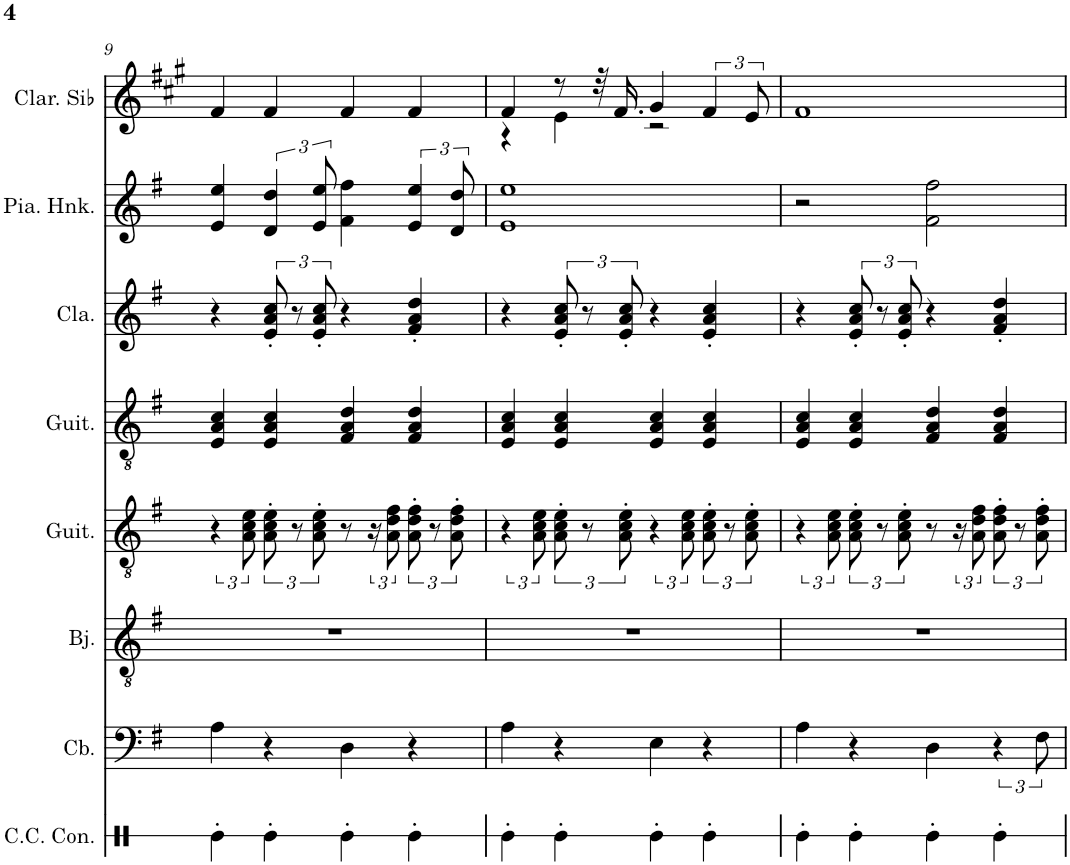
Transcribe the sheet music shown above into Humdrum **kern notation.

**kern	**kern	**kern	**kern	**kern	**kern	**kern	**kern
*part8	*part7	*part6	*part5	*part4	*part3	*part2	*part1
*staff8	*staff7	*staff6	*staff5	*staff4	*staff3	*staff2	*staff1
*I"Caisse claire de concert, Woodblock	*I"Contrebasse, Acou Bass	*I"Banjo, Banjo	*I"Guitare acoustique, SteelStrGuitar	*I"Guitare acoustique, Jazz Guitar	*I"Clavecin, Harpschord	*I"Piano Honky Tonk, Honky-tonk Piano	*I"Clarinette en Sib
*I'C.C. Con.	*I'Cb.	*I'Bj.	*I'Guit.	*I'Guit.	*I'Cla.	*I'Pia. Hnk.	*I'Clar. Sib
!!LO:PB:g=z
*clefX	*clefF4	*clefGv2	*clefGv2	*clefGv2	*clefG2	*clefG2	*clefG2
*	*Trd7c12	*Trd7c12	*	*	*	*	*Trd1c2
*k[f#]	*k[f#]	*k[f#]	*k[f#]	*k[f#]	*k[f#]	*k[f#]	*k[f#c#g#]
*M4/4	*M4/4	*M4/4	*M4/4	*M4/4	*M4/4	*M4/4	*M4/4
=9	=9	=9	=9	=9	=9	=9	=9
4Re'\	4A\	1r	6r	4E/ 4A/ 4c/	4r	4e/ 4ee/	4f#/
.	.	.	12A\ 12c\ 12e\	.	.	.	.
4Re'\	4r	.	12A\' 12c\' 12e\'	4E/ 4A/ 4c/	12e/' 12a/' 12cc/'	6d/ 6dd/	4f#/
.	.	.	12r	.	12r	.	.
.	.	.	12A\' 12c\' 12e\'	.	12e/' 12a/' 12cc/'	12e/ 12ee/	.
4Re'\	4D\	.	8r	4F#/ 4A/ 4d/	4r	4f#\ 4ff#\	4f#/
.	.	.	24r	.	.	.	.
.	.	.	12A\ 12d\ 12f#\	.	.	.	.
4Re'\	4r	.	12A\' 12d\' 12f#\'	4F#/ 4A/ 4d/	4f#/' 4a/' 4dd/'	6e/ 6ee/	4f#/
.	.	.	12r	.	.	.	.
.	.	.	12A\' 12d\' 12f#\'	.	.	12d/ 12dd/	.
=10	=10	=10	=10	=10	=10	=10	=10
*	*	*	*	*	*	*	*^
4Re'\	4A\	1r	6r	4E/ 4A/ 4c/	4r	1e 1ee	4f#/	4r
.	.	.	12A\ 12c\ 12e\	.	.	.	.	.
4Re'\	4r	.	12A\' 12c\' 12e\'	4E/ 4A/ 4c/	12e/' 12a/' 12cc/'	.	8r	4e\
.	.	.	12r	.	12r	.	.	.
.	.	.	.	.	.	.	32r	.
.	.	.	.	.	.	.	16.f#/	.
.	.	.	12A\' 12c\' 12e\'	.	12e/' 12a/' 12cc/'	.	.	.
4Re'\	4E\	.	6r	4E/ 4A/ 4c/	4r	.	4g#/	2r
.	.	.	12A\ 12c\ 12e\	.	.	.	.	.
4Re'\	4r	.	12A\' 12c\' 12e\'	4E/ 4A/ 4c/	4e/' 4a/' 4cc/'	.	6f#/	.
.	.	.	12r	.	.	.	.	.
.	.	.	12A\' 12c\' 12e\'	.	.	.	12e/	.
*	*	*	*	*	*	*	*v	*v
=11	=11	=11	=11	=11	=11	=11	=11
4Re'\	4A\	1r	6r	4E/ 4A/ 4c/	4r	2r	1f#
.	.	.	12A\ 12c\ 12e\	.	.	.	.
4Re'\	4r	.	12A\' 12c\' 12e\'	4E/ 4A/ 4c/	12e/' 12a/' 12cc/'	.	.
.	.	.	12r	.	12r	.	.
.	.	.	12A\' 12c\' 12e\'	.	12e/' 12a/' 12cc/'	.	.
4Re'\	4D\	.	8r	4F#/ 4A/ 4d/	4r	2f#\ 2ff#\	.
.	.	.	24r	.	.	.	.
.	.	.	12A\ 12d\ 12f#\	.	.	.	.
4Re'\	6r	.	12A\' 12d\' 12f#\'	4F#/ 4A/ 4d/	4f#/' 4a/' 4dd/'	.	.
.	.	.	12r	.	.	.	.
.	12F#\	.	12A\' 12d\' 12f#\'	.	.	.	.
=	=	=	=	=	=	=	=
*-	*-	*-	*-	*-	*-	*-	*-
